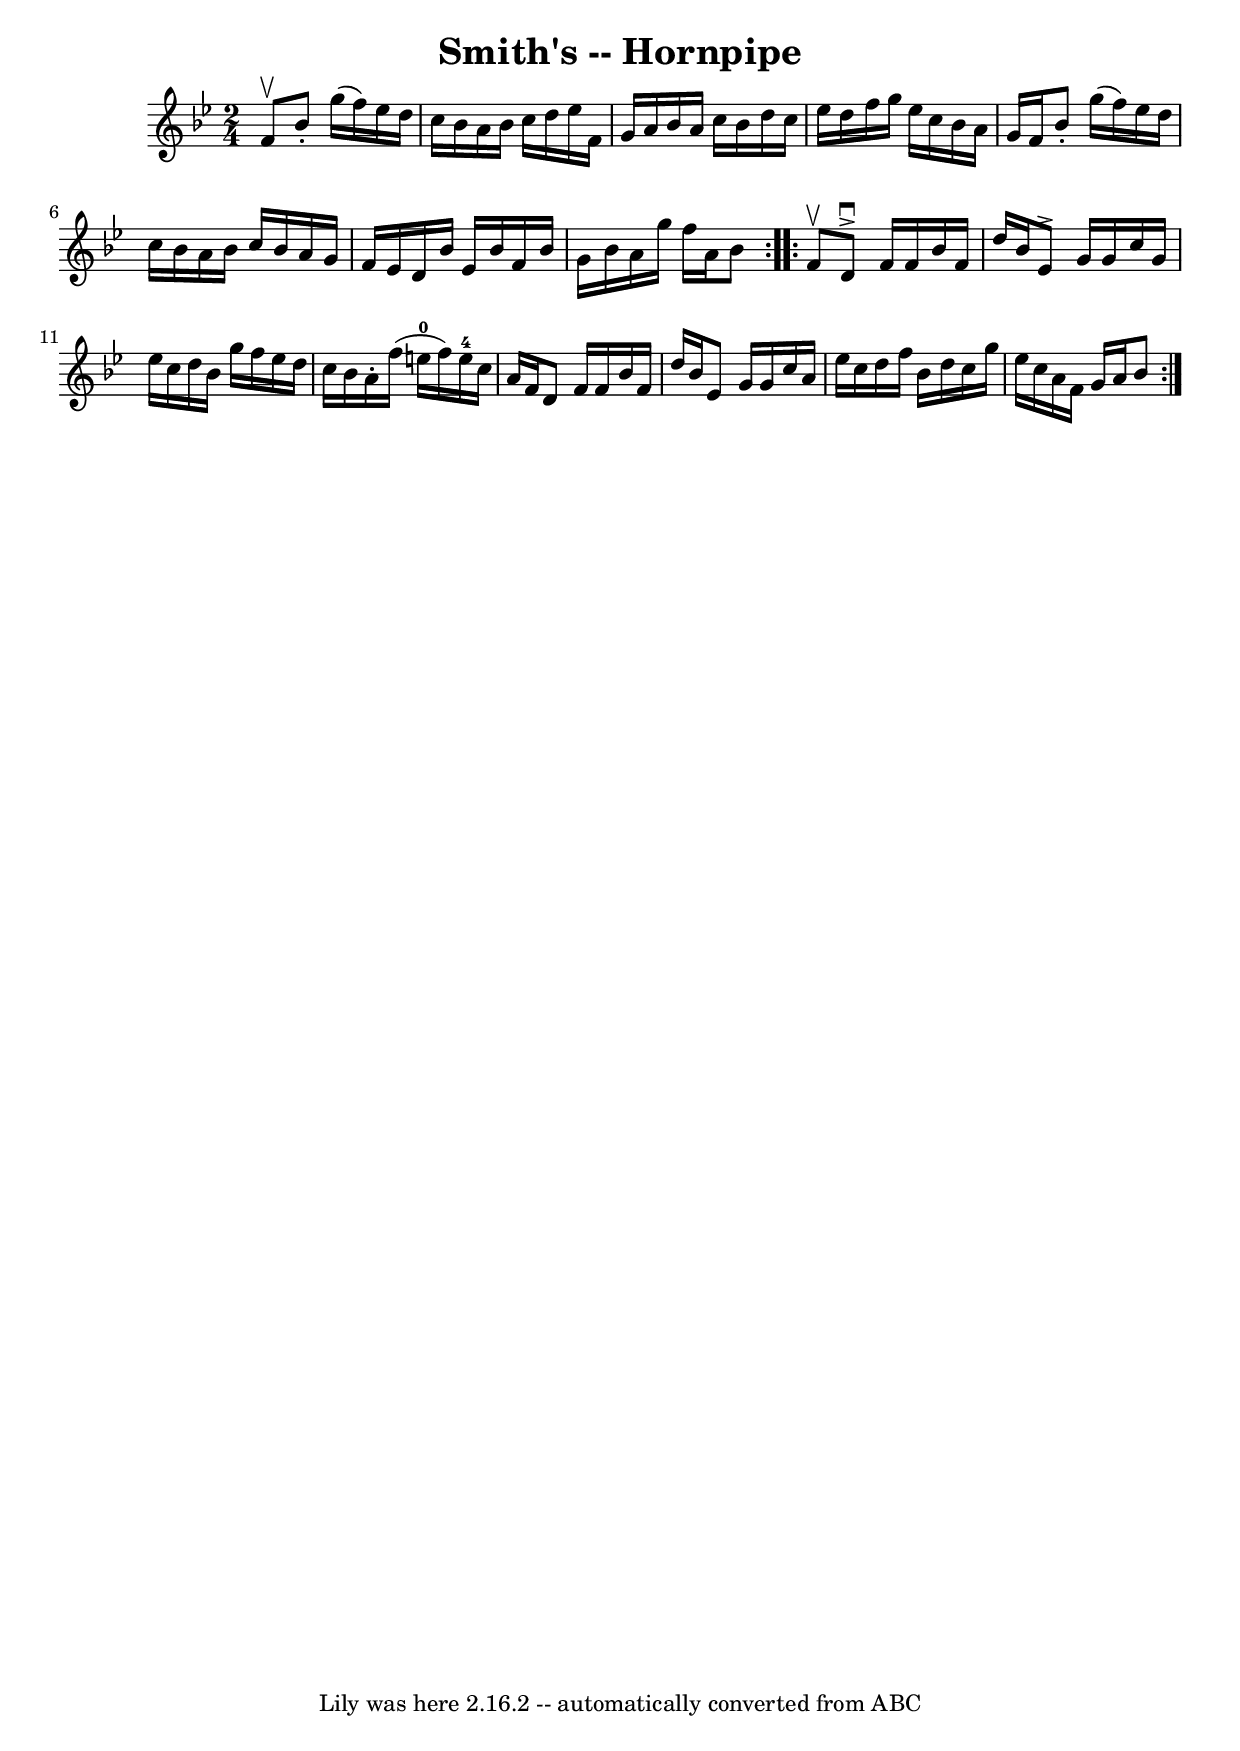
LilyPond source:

\version "2.7.40"
\include "Mammoth.ily"
\header {
	%% book = "Cole's 1000 Fiddle Tunes"
	crossRefNumber = "1"
	footnotes = ""
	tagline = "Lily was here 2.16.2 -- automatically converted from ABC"
	title = "Smith's -- Hornpipe"
}
voicedefault =  {


\repeat volta 2 {
\time 2/4 \key bes \major f'8^\upbow |
 bes'8 -. g''16 (f''16  
-) ees''16 d''16 c''16 bes'16  |
 a'16 bes'16 c''16    
d''16 ees''16 f'16 g'16 a'16  |
 bes'16 a'16 c''16    
bes'16 d''16 c''16 ees''16 d''16  |
 f''16 g''16    
ees''16 c''16 bes'16 a'16 g'16 f'16  |
 bes'8 -.   
g''16 (f''16) ees''16 d''16 c''16 bes'16  |
 a'16    
bes'16 c''16 bes'16 a'16 g'16 f'16 ees'16  |
 d'16    
bes'16 ees'16 bes'16 f'16 bes'16 g'16 bes'16  |
 a'16 
 g''16 f''16 a'16 bes'8  }     \repeat volta 2 { f'8^\upbow 
|
 d'8^\downbow^\accent f'16 f'16 bes'16 f'16 d''16    
bes'16  |
 ees'8^\accent g'16 g'16 c''16 g'16 ees''16    
c''16  |
 d''16 bes'16 g''16 f''16 ees''16 d''16    
c''16 bes'16  |
 a'16 -. f''16 (e''16-0 f''16)     
e''16-4 c''16 a'16 f'16  |
 d'8 f'16 f'16 bes'16  
 f'16 d''16 bes'16  |
 ees'8 g'16 g'16 c''16 a'16    
ees''16 c''16  |
 d''16 f''16 bes'16 d''16 c''16    
g''16 ees''16 c''16  |
 a'16 f'16 g'16 a'16 bes'8  }  
 
}

\score{
    <<

	\context Staff="default"
	{
	    \voicedefault 
	}

    >>
	\layout {
	}
	\midi {}
}
